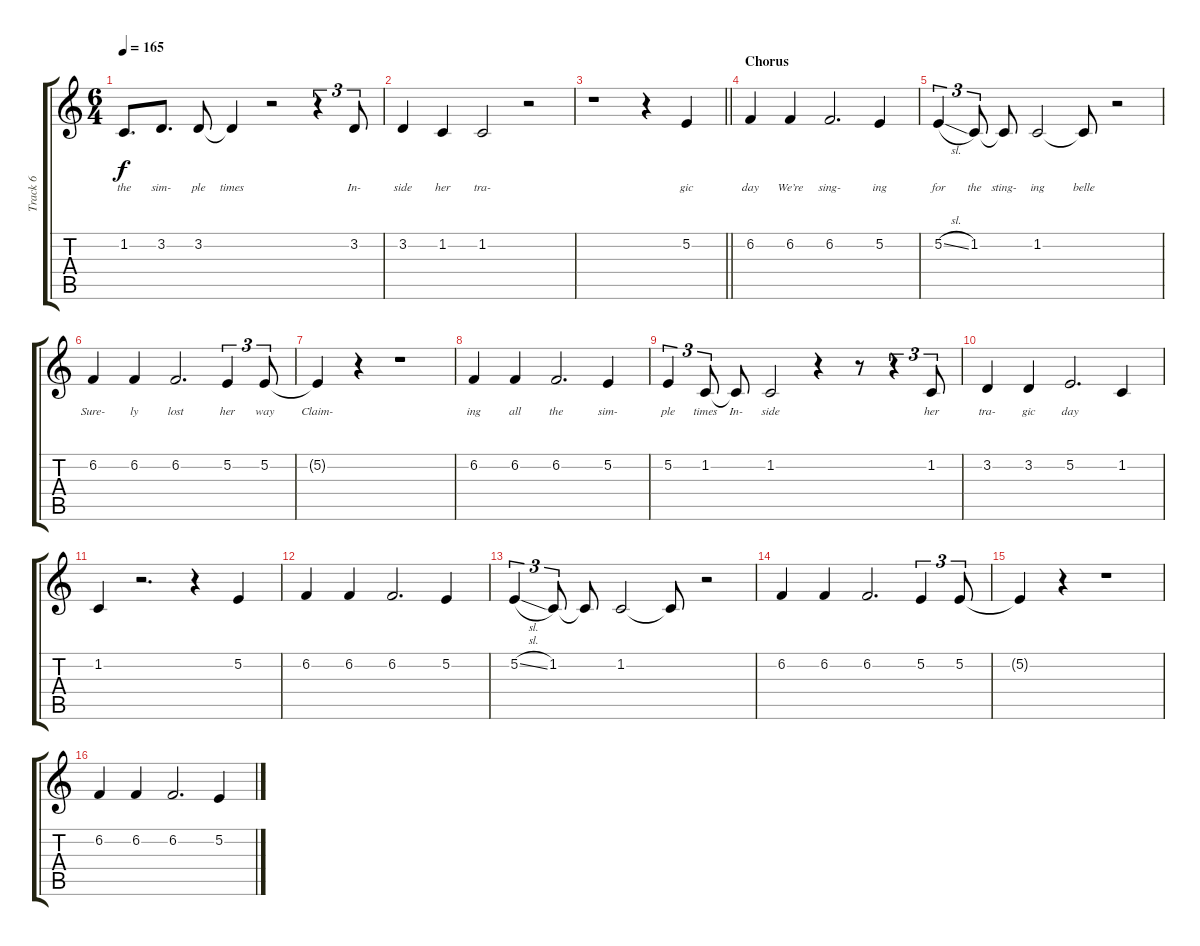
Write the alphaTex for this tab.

\track ("Track 6" "Track 6") {instrument tenorsax}
\staff {score tabs}
\tuning (E4 B3 G3 D3 A2 E2) {hide}
\ts (6 4)
\tempo 165
\clef g2
\ks c
1.2.8{d lyrics (0 "the") lyrics (1 "") lyrics (2 "") lyrics (3 "") lyrics (4 "") dy f} 3.2.8{d lyrics (0 "sim-") lyrics (1 "") lyrics (2 "") lyrics (3 "") lyrics (4 "")} 3.2.8{lyrics (0 "ple") lyrics (1 "") lyrics (2 "") lyrics (3 "") lyrics (4 "")} 3.2{t}.4{lyrics (0 "times") lyrics (1 "") lyrics (2 "") lyrics (3 "") lyrics (4 "")} r.2 r.4{tu (3 2)} 3.2.8{tu (3 2) lyrics (0 "In-") lyrics (1 "") lyrics (2 "") lyrics (3 "") lyrics (4 "")} |
3.2.4{lyrics (0 "side") lyrics (1 "") lyrics (2 "") lyrics (3 "") lyrics (4 "")} 1.2.4{lyrics (0 "her") lyrics (1 "") lyrics (2 "") lyrics (3 "") lyrics (4 "")} 1.2.2{lyrics (0 "tra-") lyrics (1 "") lyrics (2 "") lyrics (3 "") lyrics (4 "")} r.2 |
\barLineRight lightlight
r.1 r.4 5.2.4{lyrics (0 "gic") lyrics (1 "") lyrics (2 "") lyrics (3 "") lyrics (4 "")} |
\section ("" "Chorus")
6.2.4{lyrics (0 "day") lyrics (1 "") lyrics (2 "") lyrics (3 "") lyrics (4 "")} 6.2.4{lyrics (0 "We’re") lyrics (1 "") lyrics (2 "") lyrics (3 "") lyrics (4 "")} 6.2.2{d lyrics (0 "sing-") lyrics (1 "") lyrics (2 "") lyrics (3 "") lyrics (4 "")} 5.2.4{lyrics (0 "ing") lyrics (1 "") lyrics (2 "") lyrics (3 "") lyrics (4 "")} |
5.2{sl}.4{tu (3 2) lyrics (0 "for") lyrics (1 "") lyrics (2 "") lyrics (3 "") lyrics (4 "")} 1.2.8{tu (3 2) lyrics (0 "the") lyrics (1 "") lyrics (2 "") lyrics (3 "") lyrics (4 "")} 1.2{t}.8{lyrics (0 "sting-") lyrics (1 "") lyrics (2 "") lyrics (3 "") lyrics (4 "")} 1.2.2{lyrics (0 "ing") lyrics (1 "") lyrics (2 "") lyrics (3 "") lyrics (4 "")} 1.2{t}.8{lyrics (0 "belle") lyrics (1 "") lyrics (2 "") lyrics (3 "") lyrics (4 "")} r.2 |
6.2.4{lyrics (0 "Sure-") lyrics (1 "") lyrics (2 "") lyrics (3 "") lyrics (4 "")} 6.2.4{lyrics (0 "ly") lyrics (1 "") lyrics (2 "") lyrics (3 "") lyrics (4 "")} 6.2.2{d lyrics (0 "lost") lyrics (1 "") lyrics (2 "") lyrics (3 "") lyrics (4 "")} 5.2.4{tu (3 2) lyrics (0 "her") lyrics (1 "") lyrics (2 "") lyrics (3 "") lyrics (4 "")} 5.2.8{tu (3 2) lyrics (0 "way") lyrics (1 "") lyrics (2 "") lyrics (3 "") lyrics (4 "")} |
5.2{t}.4{lyrics (0 "Claim-") lyrics (1 "") lyrics (2 "") lyrics (3 "") lyrics (4 "")} r.4 r.1 |
6.2.4{lyrics (0 "ing") lyrics (1 "") lyrics (2 "") lyrics (3 "") lyrics (4 "")} 6.2.4{lyrics (0 "all") lyrics (1 "") lyrics (2 "") lyrics (3 "") lyrics (4 "")} 6.2.2{d lyrics (0 "the") lyrics (1 "") lyrics (2 "") lyrics (3 "") lyrics (4 "")} 5.2.4{lyrics (0 "sim-") lyrics (1 "") lyrics (2 "") lyrics (3 "") lyrics (4 "")} |
5.2.4{tu (3 2) lyrics (0 "ple") lyrics (1 "") lyrics (2 "") lyrics (3 "") lyrics (4 "")} 1.2.8{tu (3 2) lyrics (0 "times") lyrics (1 "") lyrics (2 "") lyrics (3 "") lyrics (4 "")} 1.2{t}.8{lyrics (0 "In-") lyrics (1 "") lyrics (2 "") lyrics (3 "") lyrics (4 "")} 1.2.2{lyrics (0 "side") lyrics (1 "") lyrics (2 "") lyrics (3 "") lyrics (4 "")} r.4 r.8 r.4{tu (3 2)} 1.2.8{tu (3 2) lyrics (0 "her") lyrics (1 "") lyrics (2 "") lyrics (3 "") lyrics (4 "")} |
3.2.4{lyrics (0 "tra-") lyrics (1 "") lyrics (2 "") lyrics (3 "") lyrics (4 "")} 3.2.4{lyrics (0 "gic") lyrics (1 "") lyrics (2 "") lyrics (3 "") lyrics (4 "")} 5.2.2{d lyrics (0 "day") lyrics (1 "") lyrics (2 "") lyrics (3 "") lyrics (4 "")} 1.2.4 |
1.2.4 r.2{d} r.4 5.2.4 |
6.2.4 6.2.4 6.2.2{d} 5.2.4 |
5.2{sl}.4{tu (3 2)} 1.2.8{tu (3 2)} 1.2{t}.8 1.2.2 1.2{t}.8 r.2 |
6.2.4 6.2.4 6.2.2{d} 5.2.4{tu (3 2)} 5.2.8{tu (3 2)} |
5.2{t}.4 r.4 r.1 |
6.2.4 6.2.4 6.2.2{d} 5.2.4
